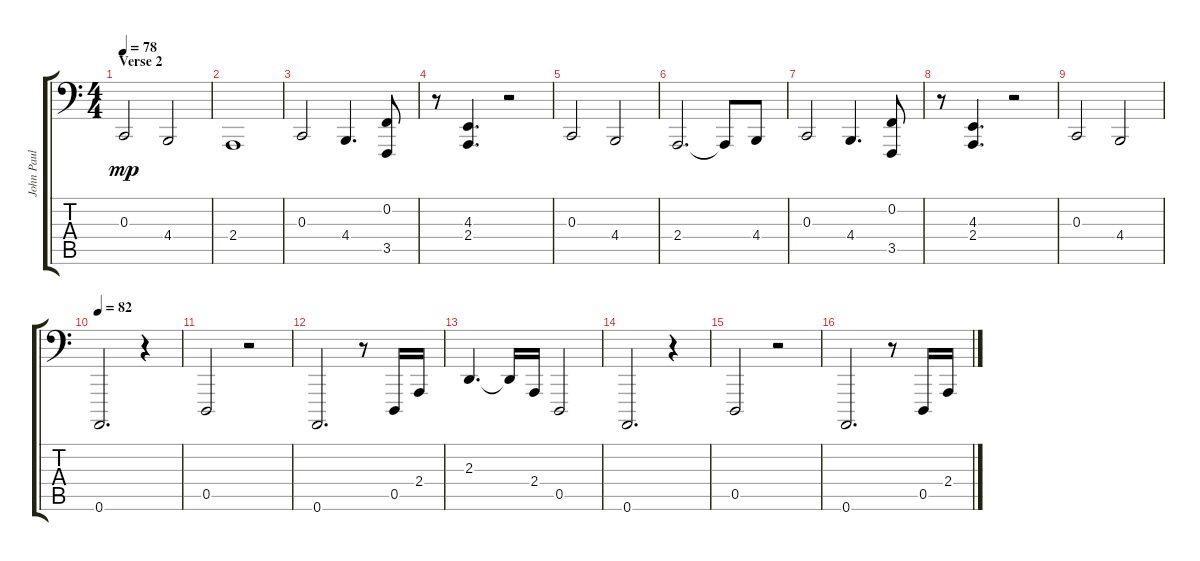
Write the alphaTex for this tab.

\track ("John Paul Jones - Keyboard 2" "John Paul ") {instrument electricpiano2}
\staff {score tabs}
\tuning (Bb2 F2 C2 G1 D1 A0) {hide}
\ts (4 4)
\section ("" "Verse 2")
\tempo 78
\clef f4
\ks c
0.3.2{dy mp} 4.4.2 |
2.4.1 |
0.3.2 4.4.4{d} (0.2 3.5).8 |
r.8 (4.3 2.4).4{d} r.2 |
0.3.2 4.4.2 |
2.4.2{d} 2.4{t}.8 4.4.8 |
0.3.2 4.4.4{d} (0.2 3.5).8 |
r.8 (4.3 2.4).4{d} r.2 |
0.3.2 4.4.2 |
\tempo 82
0.6.2{d} r.4 |
0.5.2 r.2 |
0.6.2{d} r.8 0.5.16 2.4.16 |
2.3.4{d} 2.3{t}.16 2.4.16 0.5.2 |
0.6.2{d} r.4 |
0.5.2 r.2 |
0.6.2{d} r.8 0.5.16 2.4.16
